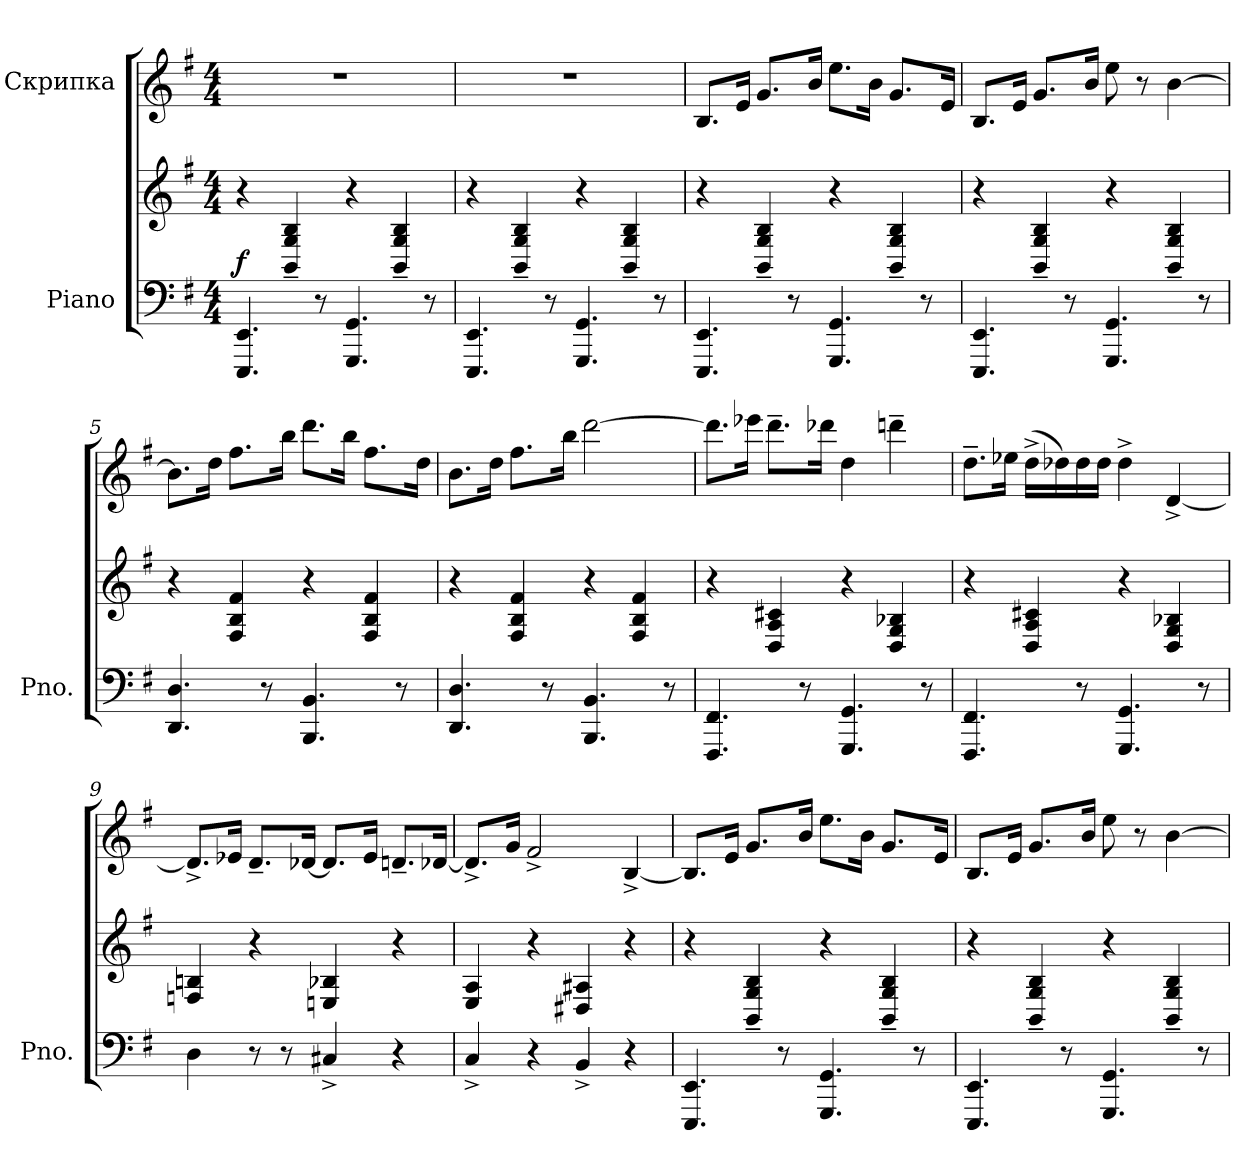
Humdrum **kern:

**kern	**kern	**dynam	**kern
*part2	*part2	*part2	*part1
*staff3	*staff2	*staff2/3	*staff1
*I"Piano	*	*	*I"Скрипка
*I'Pno.	*	*	*
*clefF4	*clefG2	*	*clefG2
*k[f#]	*k[f#]	*	*k[f#]
*M4/4	*M4/4	*	*M4/4
*MM110	*MM110	*	*MM110
=1	=1	=1	=1
!	!	!LO:DY:a=2	!
4.EEE/ 4.EE/	4r	f	1r
.	4BB/~ 4G/~ 4B/~	.	.
8r	.	.	.
4.GGG/ 4.GG/	4r	.	.
.	4BB/~ 4G/~ 4B/~	.	.
8r	.	.	.
=2	=2	=2	=2
4.EEE/ 4.EE/	4r	.	1r
.	4BB/~ 4G/~ 4B/~	.	.
8r	.	.	.
4.GGG/ 4.GG/	4r	.	.
.	4BB/~ 4G/~ 4B/~	.	.
8r	.	.	.
=3	=3	=3	=3
4.EEE/ 4.EE/	4r	.	8.B/L
.	.	.	16e/Jk
.	4BB/~ 4G/~ 4B/~	.	8.g/L
8r	.	.	.
.	.	.	16b/Jk
4.GGG/ 4.GG/	4r	.	8.ee\L
.	.	.	16b\Jk
.	4BB/~ 4G/~ 4B/~	.	8.g/L
8r	.	.	.
.	.	.	16e/Jk
=4	=4	=4	=4
4.EEE/ 4.EE/	4r	.	8.B/L
.	.	.	16e/Jk
.	4BB/~ 4G/~ 4B/~	.	8.g/L
8r	.	.	.
.	.	.	16b/Jk
4.GGG/ 4.GG/	4r	.	8ee\
.	.	.	8r
.	4BB/~ 4G/~ 4B/~	.	[4b\
8r	.	.	.
!!LO:LB:g=z
=5	=5	=5	=5
4.DD/ 4.D/	4r	.	8.b\L]
.	.	.	16dd\Jk
.	4F#/ 4B/ 4f#/	.	8.ff#\L
8r	.	.	.
.	.	.	16bb\Jk
4.BBB/ 4.BB/	4r	.	8.ddd\L
.	.	.	16bb\Jk
.	4F#/ 4B/ 4f#/	.	8.ff#\L
8r	.	.	.
.	.	.	16dd\Jk
=6	=6	=6	=6
4.DD/ 4.D/	4r	.	8.b\L
.	.	.	16dd\Jk
.	4F#/ 4B/ 4f#/	.	8.ff#\L
8r	.	.	.
.	.	.	16bb\Jk
4.BBB/ 4.BB/	4r	.	[2ddd\
.	4F#/ 4B/ 4f#/	.	.
8r	.	.	.
=7	=7	=7	=7
4.FFF#/ 4.FF#/	4r	.	8.ddd\L]
.	.	.	16eee-X\Jk
.	4D/ 4A/ 4c#X/	.	8.ddd~\L
8r	.	.	.
.	.	.	16ddd-X\Jk
4.GGG/ 4.GG/	4r	.	4dd\
.	4D/ 4G/ 4B-X/	.	4dddn~\
8r	.	.	.
=8	=8	=8	=8
4.FFF#/ 4.FF#/	4r	.	8.dd~\L
.	.	.	16ee-X\Jk
.	4D/ 4A/ 4c#X/	.	(>16dd^\LL
.	.	.	16dd-X\)
8r	.	.	16dd-\
.	.	.	16dd-\JJ
4.GGG/ 4.GG/	4r	.	4dd-^\
.	4D/ 4G/ 4B-X/	.	[4d^/
8r	.	.	.
!!LO:LB:g=z
=9	=9	=9	=9
4D\	4Fn/ 4Bn/	.	8.d^/L]
.	.	.	16e-X/Jk
8r	4r	.	8.d~/L
8r	.	.	.
.	.	.	[16d-X/Jk
4C#X^/	4En/ 4B-X/	.	8.d-/L]
.	.	.	16e-/Jk
4r	4r	.	8.dn~/L
.	.	.	[16d-X/Jk
=10	=10	=10	=10
4C^/	4E/ 4A/	.	8.d-^/L]
.	.	.	16g/Jk
4r	4r	.	2f#^/
4BB^/	4D#X/ 4A#X/	.	.
4r	4r	.	[4B^/
=11	=11	=11	=11
4.EEE/ 4.EE/	4r	.	8.B/L]
.	.	.	16e/Jk
.	4BB/~ 4G/~ 4B/~	.	8.g/L
8r	.	.	.
.	.	.	16b/Jk
4.GGG/ 4.GG/	4r	.	8.ee\L
.	.	.	16b\Jk
.	4BB/~ 4G/~ 4B/~	.	8.g/L
8r	.	.	.
.	.	.	16e/Jk
=12	=12	=12	=12
4.EEE/ 4.EE/	4r	.	8.B/L
.	.	.	16e/Jk
.	4BB/~ 4G/~ 4B/~	.	8.g/L
8r	.	.	.
.	.	.	16b/Jk
4.GGG/ 4.GG/	4r	.	8ee\
.	.	.	8r
.	4BB/~ 4G/~ 4B/~	.	[4b\
8r	.	.	.
=	=	=	=
*-	*-	*-	*-
